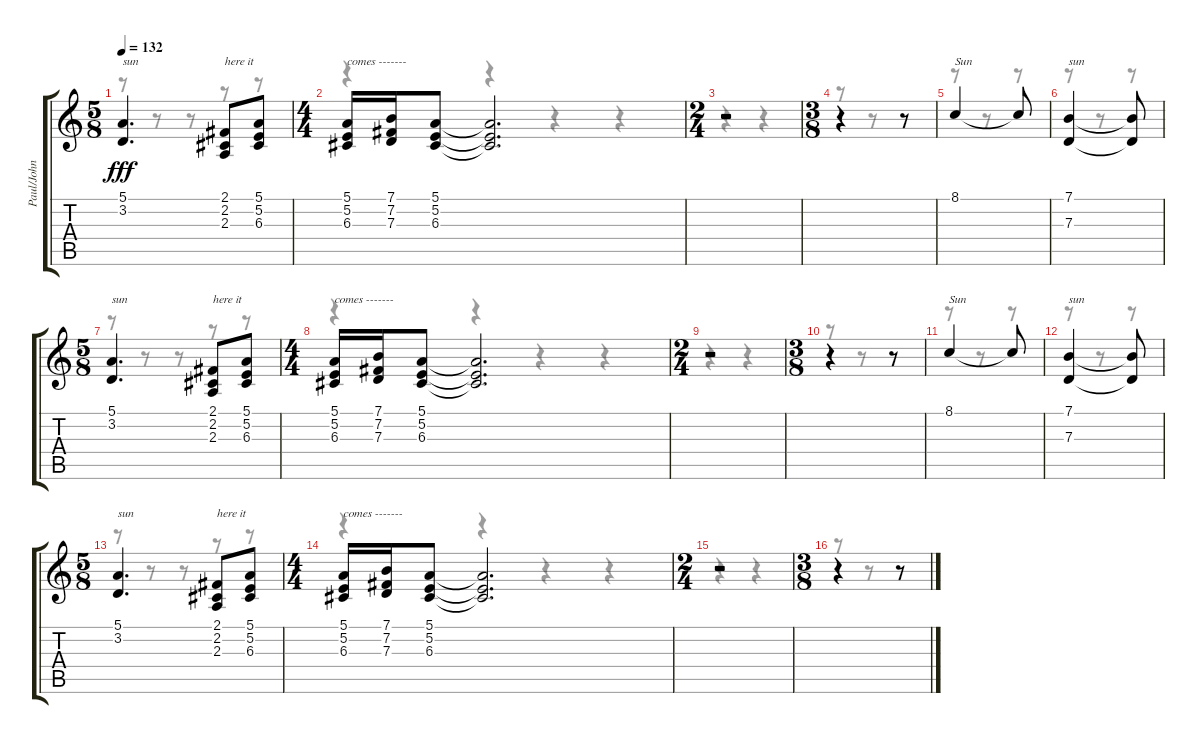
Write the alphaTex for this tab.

\track ("Paul/John (backing vocals)" "Paul/John ") {instrument tenorsax}
\staff {score tabs}
\tuning (E4 B3 G3 D3 A2 E2) {hide}
\voice
\ts (5 8)
\tempo 132
\clef g2
\ks c
(5.1 3.2).4{d txt "sun" dy fff} (2.1 2.2 2.3).8{txt "here it"} (5.1 5.2 6.3).8 |
\ts (4 4)
(5.1 5.2 6.3).16{txt "comes -------"} (7.1 7.2 7.3).16 (5.1 5.2 6.3).8 (5.1{t} 5.2{t} 6.3{t}).2{d} |
\ts (2 4)
r.2 |
\ts (3 8)
r.4 r.8 |
8.1.4{txt "Sun"} 8.1{t}.8 |
(7.1 7.3).4{txt "sun"} (7.1{t} 7.3{t}).8 |
\ts (5 8)
(5.1 3.2).4{d txt "sun"} (2.1 2.2 2.3).8{txt "here it"} (5.1 5.2 6.3).8 |
\ts (4 4)
(5.1 5.2 6.3).16{txt "comes -------"} (7.1 7.2 7.3).16 (5.1 5.2 6.3).8 (5.1{t} 5.2{t} 6.3{t}).2{d} |
\ts (2 4)
r.2 |
\ts (3 8)
r.4 r.8 |
8.1.4{txt "Sun"} 8.1{t}.8 |
(7.1 7.3).4{txt "sun"} (7.1{t} 7.3{t}).8 |
\ts (5 8)
(5.1 3.2).4{d txt "sun"} (2.1 2.2 2.3).8{txt "here it"} (5.1 5.2 6.3).8 |
\ts (4 4)
(5.1 5.2 6.3).16{txt "comes -------"} (7.1 7.2 7.3).16 (5.1 5.2 6.3).8 (5.1{t} 5.2{t} 6.3{t}).2{d} |
\ts (2 4)
r.2 |
\ts (3 8)
r.4 r.8
\voice
\clef g2
\ottava regular
\simile none
\ks c
r.8{dy f} r.8 r.8 r.8 r.8 |
r.4 r.4 r.4 r.4 |
r.4 r.4 |
r.8 r.8 r.8 |
r.8 r.8 r.8 |
r.8 r.8 r.8 |
r.8 r.8 r.8 r.8 r.8 |
r.4 r.4 r.4 r.4 |
r.4 r.4 |
r.8 r.8 r.8 |
r.8 r.8 r.8 |
r.8 r.8 r.8 |
r.8 r.8 r.8 r.8 r.8 |
r.4 r.4 r.4 r.4 |
r.4 r.4 |
r.8 r.8 r.8
